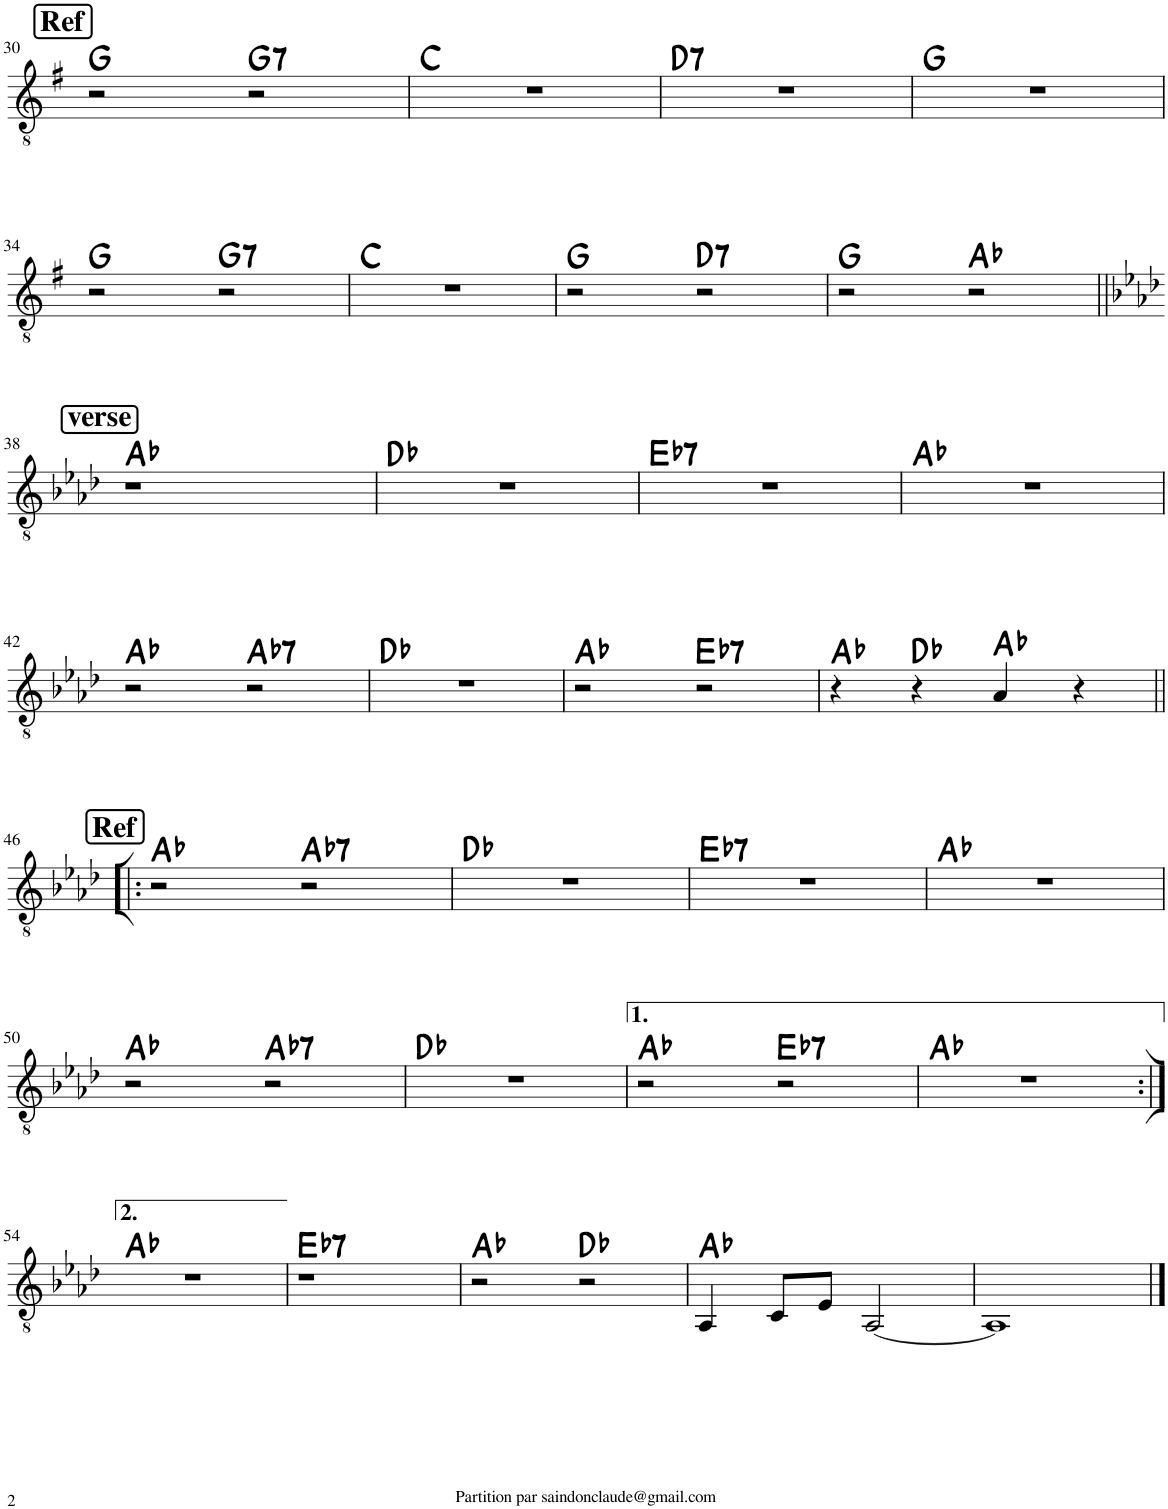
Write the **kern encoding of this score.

**kern	**harte
*part1	*part1
*staff1	*
*I"Classical Guitar	*
*I'Guit.	*
!!LO:PB:g=z
*clefGv2	*
*k[f#]	*
*M4/4	*
!!LO:REH:place=s1:a:B:rj:fs=14:t=Ref
=30	=30
2r	G:maj
!	!LO:H:kt=7
2r	G:7
=31	=31
1r	C:maj
=32	=32
!	!LO:H:kt=7
1r	D:7
=33	=33
1r	G:maj
!!LO:LB:g=z
=34	=34
2r	G:maj
!	!LO:H:kt=7
2r	G:7
=35	=35
1r	C:maj
=36	=36
2r	G:maj
!	!LO:H:kt=7
2r	D:7
=37	=37
2r	G:maj
2r	Ab:maj
!!LO:LB:g=z
!!LO:REH:place=s1:a:B:rj:fs=14:t=verse
=38||	=38||
*k[b-e-a-d-]	*
1r	Ab:maj
=39	=39
1r	Db:maj
=40	=40
!	!LO:H:kt=7
1r	Eb:7
=41	=41
1r	Ab:maj
!!LO:LB:g=z
=42	=42
2r	Ab:maj
!	!LO:H:kt=7
2r	Ab:7
=43	=43
1r	Db:maj
=44	=44
2r	Ab:maj
!	!LO:H:kt=7
2r	Eb:7
=45	=45
4r	Ab:maj
4r	Db:maj
4A-/	Ab:maj
4r	.
!!LO:LB:g=z
!!LO:REH:place=s1:a:B:rj:fs=14:t=Ref
=46!|:	=46!|:
2r	Ab:maj
!	!LO:H:kt=7
2r	Ab:7
=47	=47
1r	Db:maj
=48	=48
!	!LO:H:kt=7
1r	Eb:7
=49	=49
1r	Ab:maj
!!LO:LB:g=z
=50	=50
2r	Ab:maj
!	!LO:H:kt=7
2r	Ab:7
=51	=51
1r	Db:maj
=52	=52
2r	Ab:maj
!	!LO:H:kt=7
2r	Eb:7
=53	=53
1r	Ab:maj
!!LO:LB:g=z
=54:|!	=54:|!
1r	Ab:maj
=55	=55
!	!LO:H:kt=7
1r	Eb:7
=56	=56
2r	Ab:maj
2r	Db:maj
=57	=57
4AA-/	Ab:maj
8C/L	.
8E-/J	.
[2AA-/	.
=58	=58
1AA-]	.
==	==
*-	*-
